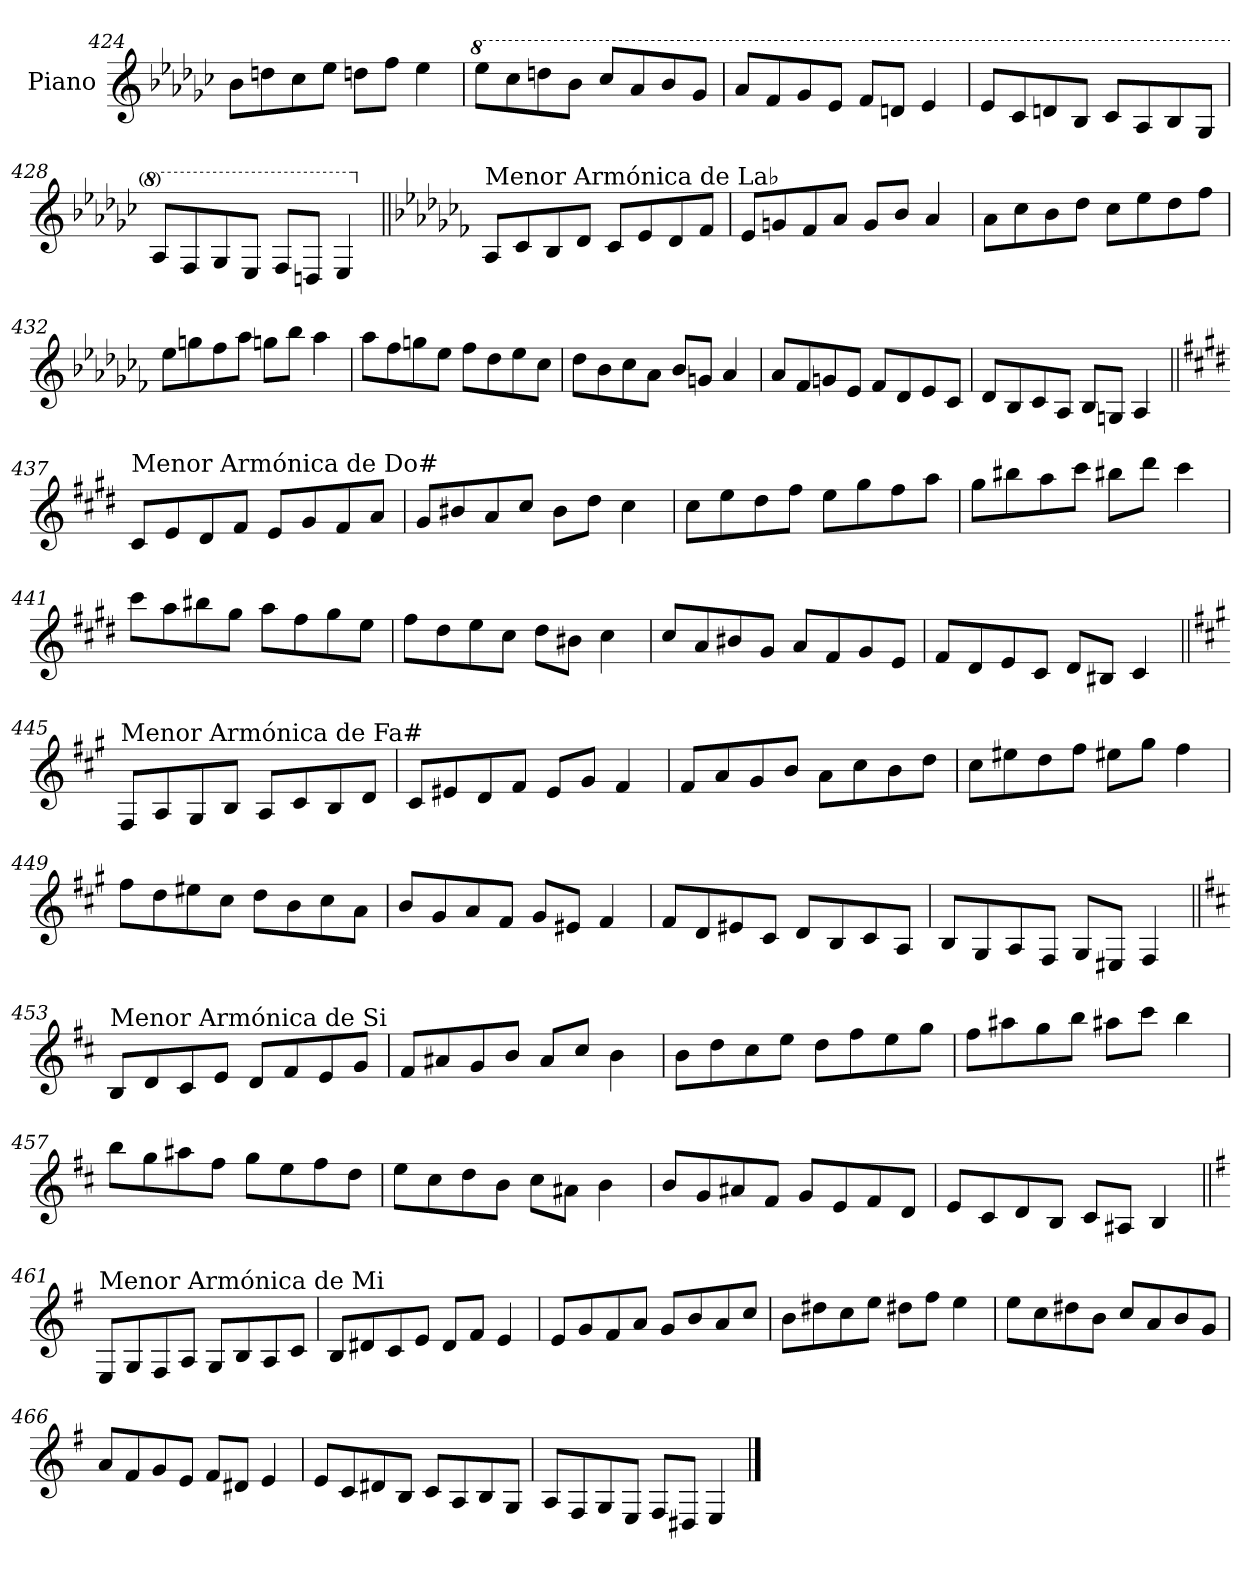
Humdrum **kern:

**kern
*part1
*staff1
*I"Piano
*I'Pno.
*clefG2
*k[b-e-a-d-g-c-]
=424
8b-\L
8ddn\
8cc-\
8ee-\J
8ddn\L
8ff\J
4ee-\
!!LO:LB:g=z
=425
*8va
8eee-\L
8ccc-\
8dddn\
8bb-\J
8ccc-/L
8aa-/
8bb-/
8gg-/J
=426
8aa-/L
8ff/
8gg-/
8ee-/J
8ff/L
8ddn/J
4ee-/
=427
8ee-/L
8cc-/
8ddn/
8b-/J
8cc-/L
8a-/
8b-/
8g-/J
=428
8a-/L
8f/
8g-/
8e-/J
8f/L
8dn/J
4e-/
!!LO:LB:g=z
=429||
*k[b-e-a-d-g-c-f-]
*X8va
!LO:TX:a:t=Menor Armónica de La♭
8A-/L
8c-/
8B-/
8d-/J
8c-/L
8e-/
8d-/
8f-/J
=430
8e-/L
8gn/
8f-/
8a-/J
8g/L
8b-/J
4a-/
=431
8a-\L
8cc-\
8b-\
8dd-\J
8cc-\L
8ee-\
8dd-\
8ff-\J
=432
8ee-\L
8ggn\
8ff-\
8aa-\J
8ggn\L
8bb-\J
4aa-\
!!LO:LB:g=z
=433
8aa-\L
8ff-\
8ggn\
8ee-\J
8ff-\L
8dd-\
8ee-\
8cc-\J
=434
8dd-\L
8b-\
8cc-\
8a-\J
8b-/L
8gn/J
4a-/
=435
8a-/L
8f-/
8gn/
8e-/J
8f-/L
8d-/
8e-/
8c-/J
=436
8d-/L
8B-/
8c-/
8A-/J
8B-/L
8Gn/J
4A-/
!!LO:PB:g=z
=437||
*k[f#c#g#d#]
!LO:TX:a:t=Menor Armónica de Do#
8c#/L
8e/
8d#/
8f#/J
8e/L
8g#/
8f#/
8a/J
=438
8g#/L
8b#X/
8a/
8cc#/J
8b#\L
8dd#\J
4cc#\
=439
8cc#\L
8ee\
8dd#\
8ff#\J
8ee\L
8gg#\
8ff#\
8aa\J
=440
8gg#\L
8bb#X\
8aa\
8ccc#\J
8bb#X\L
8ddd#\J
4ccc#\
!!LO:LB:g=z
=441
8ccc#\L
8aa\
8bb#X\
8gg#\J
8aa\L
8ff#\
8gg#\
8ee\J
=442
8ff#\L
8dd#\
8ee\
8cc#\J
8dd#\L
8b#X\J
4cc#\
=443
8cc#/L
8a/
8b#X/
8g#/J
8a/L
8f#/
8g#/
8e/J
=444
8f#/L
8d#/
8e/
8c#/J
8d#/L
8B#X/J
4c#/
!!LO:LB:g=z
=445||
*k[f#c#g#]
!LO:TX:a:t=Menor Armónica de Fa#
8F#/L
8A/
8G#/
8B/J
8A/L
8c#/
8B/
8d/J
=446
8c#/L
8e#X/
8d/
8f#/J
8e#/L
8g#/J
4f#/
=447
8f#/L
8a/
8g#/
8b/J
8a\L
8cc#\
8b\
8dd\J
=448
8cc#\L
8ee#X\
8dd\
8ff#\J
8ee#X\L
8gg#\J
4ff#\
!!LO:LB:g=z
=449
8ff#\L
8dd\
8ee#X\
8cc#\J
8dd\L
8b\
8cc#\
8a\J
=450
8b/L
8g#/
8a/
8f#/J
8g#/L
8e#X/J
4f#/
=451
8f#/L
8d/
8e#X/
8c#/J
8d/L
8B/
8c#/
8A/J
=452
8B/L
8G#/
8A/
8F#/J
8G#/L
8E#X/J
4F#/
!!LO:LB:g=z
=453||
*k[f#c#]
!LO:TX:a:t=Menor Armónica de Si
8B/L
8d/
8c#/
8e/J
8d/L
8f#/
8e/
8g/J
=454
8f#/L
8a#X/
8g/
8b/J
8a#/L
8cc#/J
4b\
=455
8b\L
8dd\
8cc#\
8ee\J
8dd\L
8ff#\
8ee\
8gg\J
=456
8ff#\L
8aa#X\
8gg\
8bb\J
8aa#X\L
8ccc#\J
4bb\
!!LO:LB:g=z
=457
8bb\L
8gg\
8aa#X\
8ff#\J
8gg\L
8ee\
8ff#\
8dd\J
=458
8ee\L
8cc#\
8dd\
8b\J
8cc#\L
8a#X\J
4b\
=459
8b/L
8g/
8a#X/
8f#/J
8g/L
8e/
8f#/
8d/J
=460
8e/L
8c#/
8d/
8B/J
8c#/L
8A#X/J
4B/
!!LO:LB:g=z
=461||
*k[f#]
!LO:TX:a:t=Menor Armónica de Mi
8E/L
8G/
8F#/
8A/J
8G/L
8B/
8A/
8c/J
=462
8B/L
8d#X/
8c/
8e/J
8d#/L
8f#/J
4e/
=463
8e/L
8g/
8f#/
8a/J
8g/L
8b/
8a/
8cc/J
=464
8b\L
8dd#X\
8cc\
8ee\J
8dd#X\L
8ff#\J
4ee\
!!LO:LB:g=z
=465
8ee\L
8cc\
8dd#X\
8b\J
8cc/L
8a/
8b/
8g/J
=466
8a/L
8f#/
8g/
8e/J
8f#/L
8d#X/J
4e/
=467
8e/L
8c/
8d#X/
8B/J
8c/L
8A/
8B/
8G/J
=468
8A/L
8F#/
8G/
8E/J
8F#/L
8D#X/J
4E/
==
*-
